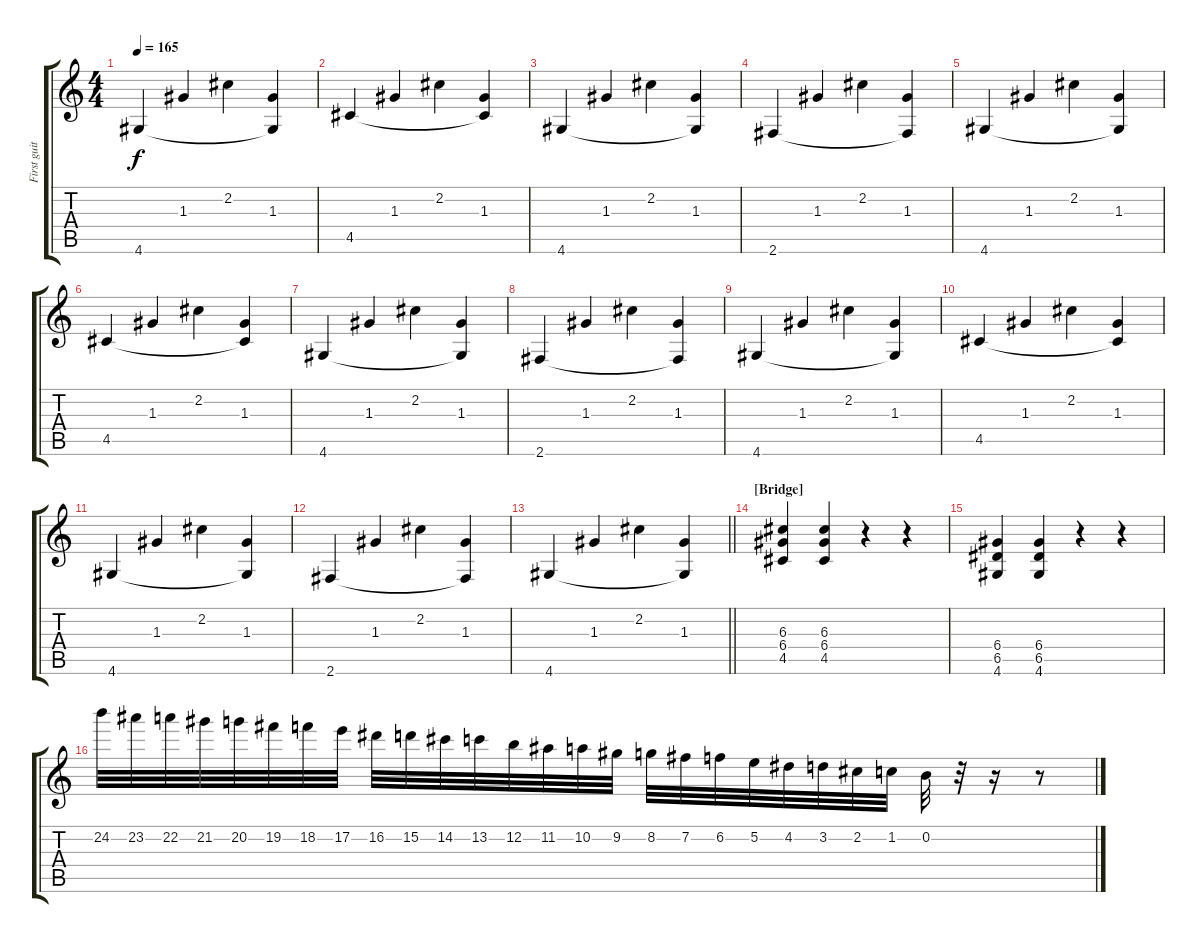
\track ("First guitar " "First guit") {instrument distortionguitar}
\staff {score tabs}
\tuning (E4 B3 G3 D3 A2 E2) {hide}
\ts (4 4)
\tempo 165
\clef g2
\ks c
4.6.4{dy f} 1.3.4 2.2.4 (1.3 4.6{t}).4 |
4.5.4 1.3.4 2.2.4 (1.3 4.5{t}).4 |
4.6.4 1.3.4 2.2.4 (1.3 4.6{t}).4 |
2.6.4 1.3.4 2.2.4 (1.3 2.6{t}).4 |
4.6.4 1.3.4 2.2.4 (1.3 4.6{t}).4 |
4.5.4 1.3.4 2.2.4 (1.3 4.5{t}).4 |
4.6.4 1.3.4 2.2.4 (1.3 4.6{t}).4 |
2.6.4 1.3.4 2.2.4 (1.3 2.6{t}).4 |
4.6.4 1.3.4 2.2.4 (1.3 4.6{t}).4 |
4.5.4 1.3.4 2.2.4 (1.3 4.5{t}).4 |
4.6.4 1.3.4 2.2.4 (1.3 4.6{t}).4 |
2.6.4 1.3.4 2.2.4 (1.3 2.6{t}).4 |
\barLineRight lightlight
4.6.4 1.3.4 2.2.4 (1.3 4.6{t}).4 |
\section ("" "[Bridge]")
(6.3 6.4 4.5).4{instrument distortionguitar} (6.3 6.4 4.5).4 r.4 r.4 |
(6.4 6.5 4.6).4 (6.4 6.5 4.6).4 r.4 r.4 |
24.2.32 23.2.32 22.2.32 21.2.32 20.2.32 19.2.32 18.2.32 17.2.32 16.2.32 15.2.32 14.2.32 13.2.32 12.2.32 11.2.32 10.2.32 9.2.32 8.2.32 7.2.32 6.2.32 5.2.32 4.2.32 3.2.32 2.2.32 1.2.32 0.2.32 r.32 r.16 r.8
